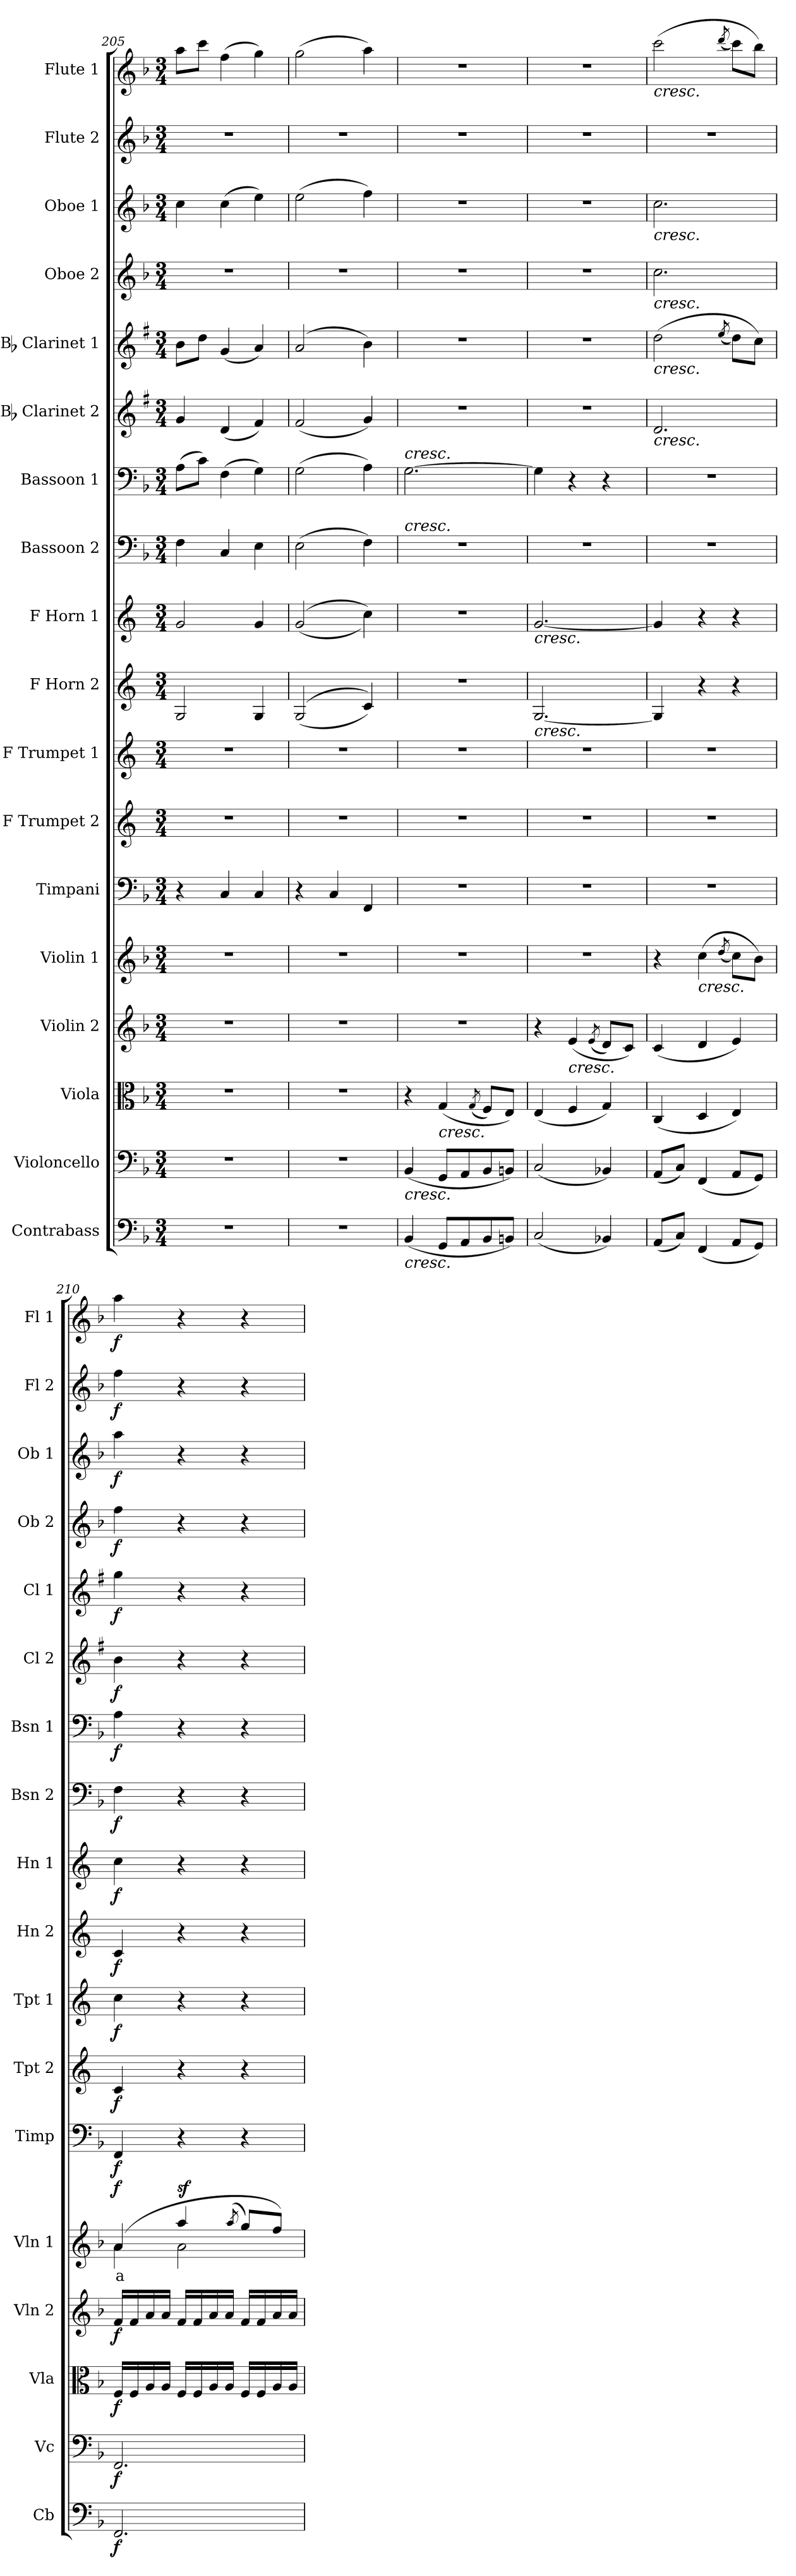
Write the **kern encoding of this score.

**kern	**dynam	**kern	**dynam	**kern	**dynam	**kern	**dynam	**kern	**text	**dynam	**kern	**dynam	**kern	**dynam	**kern	**dynam	**kern	**dynam	**kern	**dynam	**kern	**dynam	**kern	**dynam	**kern	**dynam	**kern	**dynam	**kern	**dynam	**kern	**dynam	**kern	**dynam	**kern	**dynam
*part18	*part18	*part17	*part17	*part16	*part16	*part15	*part15	*part14	*part14	*part14	*part13	*part13	*part12	*part12	*part11	*part11	*part10	*part10	*part9	*part9	*part8	*part8	*part7	*part7	*part6	*part6	*part5	*part5	*part4	*part4	*part3	*part3	*part2	*part2	*part1	*part1
*staff18	*staff18	*staff17	*staff17	*staff16	*staff16	*staff15	*staff15	*staff14	*staff14	*staff14	*staff13	*staff13	*staff12	*staff12	*staff11	*staff11	*staff10	*staff10	*staff9	*staff9	*staff8	*staff8	*staff7	*staff7	*staff6	*staff6	*staff5	*staff5	*staff4	*staff4	*staff3	*staff3	*staff2	*staff2	*staff1	*staff1
*I"Contrabass	*	*I"Violoncello	*	*I"Viola	*	*I"Violin 2	*	*I"Violin 1	*	*	*I"Timpani	*	*I"F Trumpet 2	*	*I"F Trumpet 1	*	*I"F Horn 2	*	*I"F Horn 1	*	*I"Bassoon 2	*	*I"Bassoon 1	*	*I"Bb Clarinet 2	*	*I"Bb Clarinet 1	*	*I"Oboe 2	*	*I"Oboe 1	*	*I"Flute 2	*	*I"Flute 1	*
*I'Cb	*	*I'Vc	*	*I'Vla	*	*I'Vln 2	*	*I'Vln 1	*	*	*I'Timp	*	*I'Tpt 2	*	*I'Tpt 1	*	*I'Hn 2	*	*I'Hn 1	*	*I'Bsn 2	*	*I'Bsn 1	*	*I'Cl 2	*	*I'Cl 1	*	*I'Ob 2	*	*I'Ob 1	*	*I'Fl 2	*	*I'Fl 1	*
*clefF4	*	*clefF4	*	*clefC3	*	*clefG2	*	*clefG2	*	*	*clefF4	*	*clefG2	*	*clefG2	*	*clefG2	*	*clefG2	*	*clefF4	*	*clefF4	*	*clefG2	*	*clefG2	*	*clefG2	*	*clefG2	*	*clefG2	*	*clefG2	*
*ITrd7c12	*	*	*	*	*	*	*	*	*	*	*	*	*ITrd-3c-5	*	*ITrd-3c-5	*	*ITrd4c7	*	*ITrd4c7	*	*	*	*	*	*ITrd1c2	*	*ITrd1c2	*	*	*	*	*	*	*	*	*
*k[b-]	*	*k[b-]	*	*k[b-]	*	*k[b-]	*	*k[b-]	*	*	*k[b-]	*	*k[b-]	*	*k[b-]	*	*k[b-]	*	*k[b-]	*	*k[b-]	*	*k[b-]	*	*k[b-]	*	*k[b-]	*	*k[b-]	*	*k[b-]	*	*k[b-]	*	*k[b-]	*
*M3/4	*	*M3/4	*	*M3/4	*	*M3/4	*	*M3/4	*	*	*M3/4	*	*M3/4	*	*M3/4	*	*M3/4	*	*M3/4	*	*M3/4	*	*M3/4	*	*M3/4	*	*M3/4	*	*M3/4	*	*M3/4	*	*M3/4	*	*M3/4	*
=205	=205	=205	=205	=205	=205	=205	=205	=205	=205	=205	=205	=205	=205	=205	=205	=205	=205	=205	=205	=205	=205	=205	=205	=205	=205	=205	=205	=205	=205	=205	=205	=205	=205	=205	=205	=205
2.r	.	2.r	.	2.r	.	2.r	.	2.r	.	.	4r	.	2.r	.	2.r	.	2C/	.	2c/	.	4F\	.	(8A\L	.	4f/	.	8a\L	.	2.r	.	4cc\	.	2.r	.	8aa\L	.
.	.	.	.	.	.	.	.	.	.	.	.	.	.	.	.	.	.	.	.	.	.	.	8c\J)	.	.	.	8cc\J	.	.	.	.	.	.	.	8ccc\J	.
.	.	.	.	.	.	.	.	.	.	.	4C/	.	.	.	.	.	.	.	.	.	4C/	.	(4F\	.	(4c/	.	(4f/	.	.	.	(4cc\	.	.	.	(4ff\	.
.	.	.	.	.	.	.	.	.	.	.	4C/	.	.	.	.	.	4C/	.	4c/	.	4E\	.	4G\)	.	4e/)	.	4g/)	.	.	.	4ee\)	.	.	.	4gg\)	.
=206	=206	=206	=206	=206	=206	=206	=206	=206	=206	=206	=206	=206	=206	=206	=206	=206	=206	=206	=206	=206	=206	=206	=206	=206	=206	=206	=206	=206	=206	=206	=206	=206	=206	=206	=206	=206
2.r	.	2.r	.	2.r	.	2.r	.	2.r	.	.	4r	.	2.r	.	2.r	.	((2C/	.	((2c/	.	(2E\	.	(2G\	.	(2e/	.	(2g/	.	2.r	.	(2ee\	.	2.r	.	(2gg\	.
.	.	.	.	.	.	.	.	.	.	.	4C/	.	.	.	.	.	.	.	.	.	.	.	.	.	.	.	.	.	.	.	.	.	.	.	.	.
.	.	.	.	.	.	.	.	.	.	.	4FF/	.	.	.	.	.	4F/))	.	4f\))	.	4F\)	.	4A\)	.	4f/)	.	4a\)	.	.	.	4ff\)	.	.	.	4aa\)	.
=207	=207	=207	=207	=207	=207	=207	=207	=207	=207	=207	=207	=207	=207	=207	=207	=207	=207	=207	=207	=207	=207	=207	=207	=207	=207	=207	=207	=207	=207	=207	=207	=207	=207	=207	=207	=207
!	!	!	!	!	!	!	!	!	!	!	!	!	!	!	!	!	!	!	!	!	!	!	!LO:TX:a:i:t=cresc.	!	!	!	!	!	!	!	!	!	!	!	!	!
!	!	!	!	!	!	!	!	!	!	!	!	!	!	!	!	!	!	!	!	!	!LO:TX:i:t=cresc.	!	!	!	!	!	!	!	!	!	!	!	!	!	!	!
!	!	!LO:TX:b:i:t=cresc.	!	!	!	!	!	!	!	!	!	!	!	!	!	!	!	!	!	!	!	!	!	!	!	!	!	!	!	!	!	!	!	!	!	!
!LO:TX:b:i:t=cresc.	!	!	!	!	!	!	!	!	!	!	!	!	!	!	!	!	!	!	!	!	!	!	!	!	!	!	!	!	!	!	!	!	!	!	!	!
(4BBB-/	.	(4BB-/	.	4r	.	2.r	.	2.r	.	.	2.r	.	2.r	.	2.r	.	2.r	.	2.r	.	2.r	.	[2.G\	.	2.r	.	2.r	.	2.r	.	2.r	.	2.r	.	2.r	.
!	!	!	!	!LO:TX:b:i:t=cresc.	!	!	!	!	!	!	!	!	!	!	!	!	!	!	!	!	!	!	!	!	!	!	!	!	!	!	!	!	!	!	!	!
8GGG/L	.	8GG/L	.	(4G/	.	.	.	.	.	.	.	.	.	.	.	.	.	.	.	.	.	.	.	.	.	.	.	.	.	.	.	.	.	.	.	.
8AAA/	.	8AA/	.	.	.	.	.	.	.	.	.	.	.	.	.	.	.	.	.	.	.	.	.	.	.	.	.	.	.	.	.	.	.	.	.	.
.	.	.	.	(8qG/	.	.	.	.	.	.	.	.	.	.	.	.	.	.	.	.	.	.	.	.	.	.	.	.	.	.	.	.	.	.	.	.
8BBB-/	.	8BB-/	.	8F/L)	.	.	.	.	.	.	.	.	.	.	.	.	.	.	.	.	.	.	.	.	.	.	.	.	.	.	.	.	.	.	.	.
8BBBn/J)	.	8BBn/J)	.	8E/J)	.	.	.	.	.	.	.	.	.	.	.	.	.	.	.	.	.	.	.	.	.	.	.	.	.	.	.	.	.	.	.	.
=208	=208	=208	=208	=208	=208	=208	=208	=208	=208	=208	=208	=208	=208	=208	=208	=208	=208	=208	=208	=208	=208	=208	=208	=208	=208	=208	=208	=208	=208	=208	=208	=208	=208	=208	=208	=208
!	!	!	!	!	!	!	!	!	!	!	!	!	!	!	!	!	!	!	!LO:TX:b:i:t=cresc.	!	!	!	!	!	!	!	!	!	!	!	!	!	!	!	!	!
!	!	!	!	!	!	!	!	!	!	!	!	!	!	!	!	!	!LO:TX:b:i:t=cresc.	!	!	!	!	!	!	!	!	!	!	!	!	!	!	!	!	!	!	!
(2CC/	.	(2C/	.	(4E/	.	4r	.	2.r	.	.	2.r	.	2.r	.	2.r	.	[2.C/	.	[2.c/	.	2.r	.	4G\]	.	2.r	.	2.r	.	2.r	.	2.r	.	2.r	.	2.r	.
!	!	!	!	!	!	!LO:TX:b:i:t=cresc.	!	!	!	!	!	!	!	!	!	!	!	!	!	!	!	!	!	!	!	!	!	!	!	!	!	!	!	!	!	!
.	.	.	.	4F/	.	(4e/	.	.	.	.	.	.	.	.	.	.	.	.	.	.	.	.	4r	.	.	.	.	.	.	.	.	.	.	.	.	.
.	.	.	.	.	.	(8qe/	.	.	.	.	.	.	.	.	.	.	.	.	.	.	.	.	.	.	.	.	.	.	.	.	.	.	.	.	.	.
4BBB-X/)	.	4BB-X/)	.	4G/)	.	8d/L)	.	.	.	.	.	.	.	.	.	.	.	.	.	.	.	.	4r	.	.	.	.	.	.	.	.	.	.	.	.	.
.	.	.	.	.	.	8c/J)	.	.	.	.	.	.	.	.	.	.	.	.	.	.	.	.	.	.	.	.	.	.	.	.	.	.	.	.	.	.
=209	=209	=209	=209	=209	=209	=209	=209	=209	=209	=209	=209	=209	=209	=209	=209	=209	=209	=209	=209	=209	=209	=209	=209	=209	=209	=209	=209	=209	=209	=209	=209	=209	=209	=209	=209	=209
!	!	!	!	!	!	!	!	!	!	!	!	!	!	!	!	!	!	!	!	!	!	!	!	!	!	!	!	!	!	!	!	!	!	!	!LO:TX:b:i:t=cresc.	!
!	!	!	!	!	!	!	!	!	!	!	!	!	!	!	!	!	!	!	!	!	!	!	!	!	!	!	!	!	!	!	!LO:TX:b:i:t=cresc.	!	!	!	!	!
!	!	!	!	!	!	!	!	!	!	!	!	!	!	!	!	!	!	!	!	!	!	!	!	!	!	!	!	!	!LO:TX:b:i:t=cresc.	!	!	!	!	!	!	!
!	!	!	!	!	!	!	!	!	!	!	!	!	!	!	!	!	!	!	!	!	!	!	!	!	!	!	!LO:TX:b:i:t=cresc.	!	!	!	!	!	!	!	!	!
!	!	!	!	!	!	!	!	!	!	!	!	!	!	!	!	!	!	!	!	!	!	!	!	!	!LO:TX:b:i:t=cresc.	!	!	!	!	!	!	!	!	!	!	!
(8AAA/L	.	(8AA/L	.	(4C/	.	(4c/	.	4r	.	.	2.r	.	2.r	.	2.r	.	4C/]	.	4c/]	.	2.r	.	2.r	.	2.c/	.	(2cc\	.	2.cc\	.	2.cc\	.	2.r	.	(2ccc\	.
8CC/J)	.	8C/J)	.	.	.	.	.	.	.	.	.	.	.	.	.	.	.	.	.	.	.	.	.	.	.	.	.	.	.	.	.	.	.	.	.	.
!	!	!	!	!	!	!	!	!LO:TX:b:i:t=cresc.	!	!	!	!	!	!	!	!	!	!	!	!	!	!	!	!	!	!	!	!	!	!	!	!	!	!	!	!
(4FFF/	.	(4FF/	.	4D/	.	4d/	.	(4cc\	.	.	.	.	.	.	.	.	4r	.	4r	.	.	.	.	.	.	.	.	.	.	.	.	.	.	.	.	.
.	.	.	.	.	.	.	.	(8qdd/	.	.	.	.	.	.	.	.	.	.	.	.	.	.	.	.	.	.	(8qdd/	.	.	.	.	.	.	.	(8qddd/	.
8AAA/L	.	8AA/L	.	4E/)	.	4e/)	.	8cc\L)	.	.	.	.	.	.	.	.	4r	.	4r	.	.	.	.	.	.	.	8cc\L)	.	.	.	.	.	.	.	8ccc\L)	.
8GGG/J)	.	8GG/J)	.	.	.	.	.	8b-\J)	.	.	.	.	.	.	.	.	.	.	.	.	.	.	.	.	.	.	8b-\J)	.	.	.	.	.	.	.	8bb-\J)	.
=210	=210	=210	=210	=210	=210	=210	=210	=210	=210	=210	=210	=210	=210	=210	=210	=210	=210	=210	=210	=210	=210	=210	=210	=210	=210	=210	=210	=210	=210	=210	=210	=210	=210	=210	=210	=210
!	!LO:DY:b	!	!LO:DY:b	!	!LO:DY:b	!	!LO:DY:b	!	!LO:LY:b:color=#FF0000	!LO:DY:b	!	!LO:DY:b	!	!LO:DY:b	!	!LO:DY:b	!	!LO:DY:b	!	!LO:DY:b	!	!LO:DY:b	!	!LO:DY:b	!	!LO:DY:b	!	!LO:DY:b	!	!LO:DY:b	!	!LO:DY:b	!	!LO:DY:b	!	!LO:DY:b
*	*	*	*	*	*	*	*	*^	*	*	*	*	*	*	*	*	*	*	*	*	*	*	*	*	*	*	*	*	*	*	*	*	*	*	*	*
2.FFF/	f	2.FF/	f	16F/LL	f	16f/LL	f	(4a/	4a\	a	f	4FF/	f	4f/	f	4ff\	f	4F/	f	4f\	f	4F\	f	4A\	f	4a\	f	4ff\	f	4ff\	f	4aa\	f	4ff\	f	4aa\	f
.	.	.	.	16F/	.	16f/	.	.	.	.	.	.	.	.	.	.	.	.	.	.	.	.	.	.	.	.	.	.	.	.	.	.	.	.	.	.	.
.	.	.	.	16A/	.	16a/	.	.	.	.	.	.	.	.	.	.	.	.	.	.	.	.	.	.	.	.	.	.	.	.	.	.	.	.	.	.	.
.	.	.	.	16A/JJ	.	16a/JJ	.	.	.	.	.	.	.	.	.	.	.	.	.	.	.	.	.	.	.	.	.	.	.	.	.	.	.	.	.	.	.
!	!	!	!	!	!	!	!	!	!	!	!LO:DY:b	!	!	!	!	!	!	!	!	!	!	!	!	!	!	!	!	!	!	!	!	!	!	!	!	!	!
.	.	.	.	16F/LL	.	16f/LL	.	4aa/	2a\	.	sf	4r	.	4r	.	4r	.	4r	.	4r	.	4r	.	4r	.	4r	.	4r	.	4r	.	4r	.	4r	.	4r	.
.	.	.	.	16F/	.	16f/	.	.	.	.	.	.	.	.	.	.	.	.	.	.	.	.	.	.	.	.	.	.	.	.	.	.	.	.	.	.	.
.	.	.	.	16A/	.	16a/	.	.	.	.	.	.	.	.	.	.	.	.	.	.	.	.	.	.	.	.	.	.	.	.	.	.	.	.	.	.	.
.	.	.	.	16A/JJ	.	16a/JJ	.	.	.	.	.	.	.	.	.	.	.	.	.	.	.	.	.	.	.	.	.	.	.	.	.	.	.	.	.	.	.
.	.	.	.	.	.	.	.	(8qaa/	.	.	.	.	.	.	.	.	.	.	.	.	.	.	.	.	.	.	.	.	.	.	.	.	.	.	.	.	.
.	.	.	.	16F/LL	.	16f/LL	.	8gg/L)	.	.	.	4r	.	4r	.	4r	.	4r	.	4r	.	4r	.	4r	.	4r	.	4r	.	4r	.	4r	.	4r	.	4r	.
.	.	.	.	16F/	.	16f/	.	.	.	.	.	.	.	.	.	.	.	.	.	.	.	.	.	.	.	.	.	.	.	.	.	.	.	.	.	.	.
.	.	.	.	16A/	.	16a/	.	8ff/J)	.	.	.	.	.	.	.	.	.	.	.	.	.	.	.	.	.	.	.	.	.	.	.	.	.	.	.	.	.
.	.	.	.	16A/JJ	.	16a/JJ	.	.	.	.	.	.	.	.	.	.	.	.	.	.	.	.	.	.	.	.	.	.	.	.	.	.	.	.	.	.	.
*	*	*	*	*	*	*	*	*v	*v	*	*	*	*	*	*	*	*	*	*	*	*	*	*	*	*	*	*	*	*	*	*	*	*	*	*	*	*
=	=	=	=	=	=	=	=	=	=	=	=	=	=	=	=	=	=	=	=	=	=	=	=	=	=	=	=	=	=	=	=	=	=	=	=	=
*-	*-	*-	*-	*-	*-	*-	*-	*-	*-	*-	*-	*-	*-	*-	*-	*-	*-	*-	*-	*-	*-	*-	*-	*-	*-	*-	*-	*-	*-	*-	*-	*-	*-	*-	*-	*-
